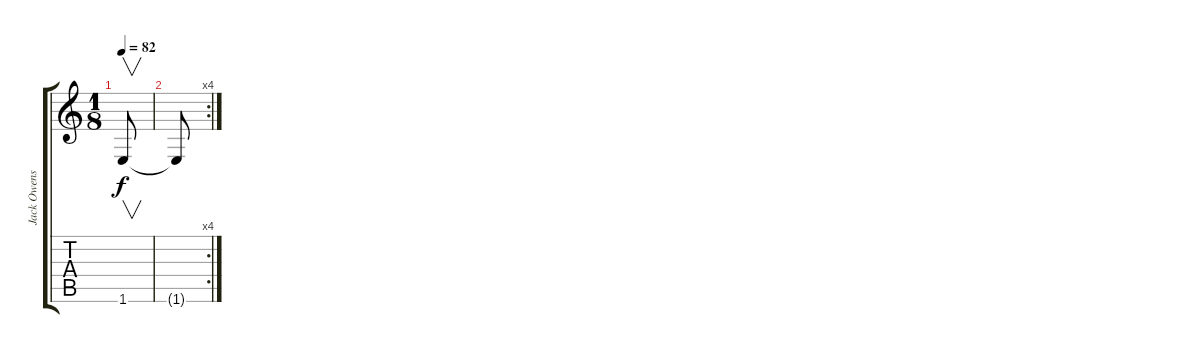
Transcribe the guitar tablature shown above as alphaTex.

\track ("Jack Owens (Disto Gtr)" "Jack Owens") {instrument distortionguitar}
\staff {score tabs}
\tuning (Eb4 Bb3 Gb3 Db3 Ab2 Eb2) {hide}
\ts (1 8)
\tempo 82
\clef g2
\ks c
1.6.8{v dy f} |
\rc 4
1.6{t}.8
